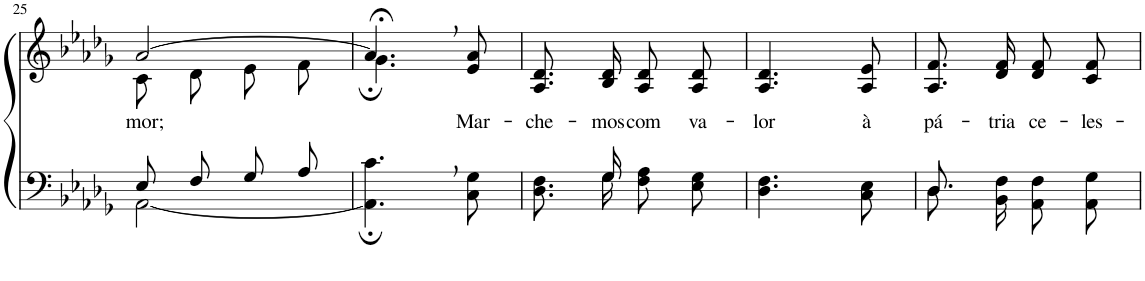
**kern	**kern	**text
*part2	*part1	*part1
*staff2	*staff1	*staff1
*I"Parte III e IV	*I"Parte I e II	*
!!LO:PB:g=z
*clefF4	*clefG2	*
*Trd-1c-2	*Trd-1c-2	*
*k[b-e-a-d-g-]	*k[b-e-a-d-g-]	*
*M2/4	*M2/4	*
=25	=25	=25
*^	*^	*
!	!	!	!	!LO:LY:b
8E-/L	[2AA-\	[2a-/	8c\L	-mor;
8F/J	.	.	8d-\J	.
8G-/L	.	.	8e-\L	.
8A-/J	.	.	8f\J	.
*v	*v	*	*	*
=26	=26	=26	=26
4.AA-\];, 4.c\;,	4.g-;<,\	4.a-;/]	.
!	!	!	!LO:LY:b
8C\ 8G-\	8ryy	8e-/ 8a-/	-Mar-
=27	=27	=27	=27
*^	*	*	*
!	!	!	!	!LO:LY:b
*	*	*v	*v	*
8.ryy	8.D-\ 8.F\L	8.A-/ 8.d-/L	-che-
!	!	!	!LO:LY:b
16G-/	16G-\Jk	16B-/ 16d-/Jk	-mos
!	!	!	!LO:LY:b
4ryy	8F\ 8A-\L	8A-/ 8d-/L	com
!	!	!	!LO:LY:b
.	8E-\ 8G-\J	8A-/ 8d-/J	va-
=28	=28	=28	=28
!	!	!	!LO:LY:b
*v	*v	*	*
4.D-\ 4.F\	4.A-/ 4.d-/	-lor
!	!	!LO:LY:b
8C\ 8E-\	8A-/ 8e-/	à
=29	=29	=29
*^	*	*
!	!	!	!LO:LY:b
8.D-/	8.D-\L	8.A-/ 8.f/L	pá-
!	!	!	!LO:LY:b
4ryy	16BB-\ 16F\Jk	16d-/ 16f/Jk	-tria
!	!	!	!LO:LY:b
.	8AA-\ 8F\L	8d-/ 8f/L	ce-
!	!	!	!LO:LY:b
.	8AA-\ 8G-\J	8c/ 8f/J	-les-
16ryy	.	.	.
*v	*v	*	*
=	=	=
*-	*-	*-
